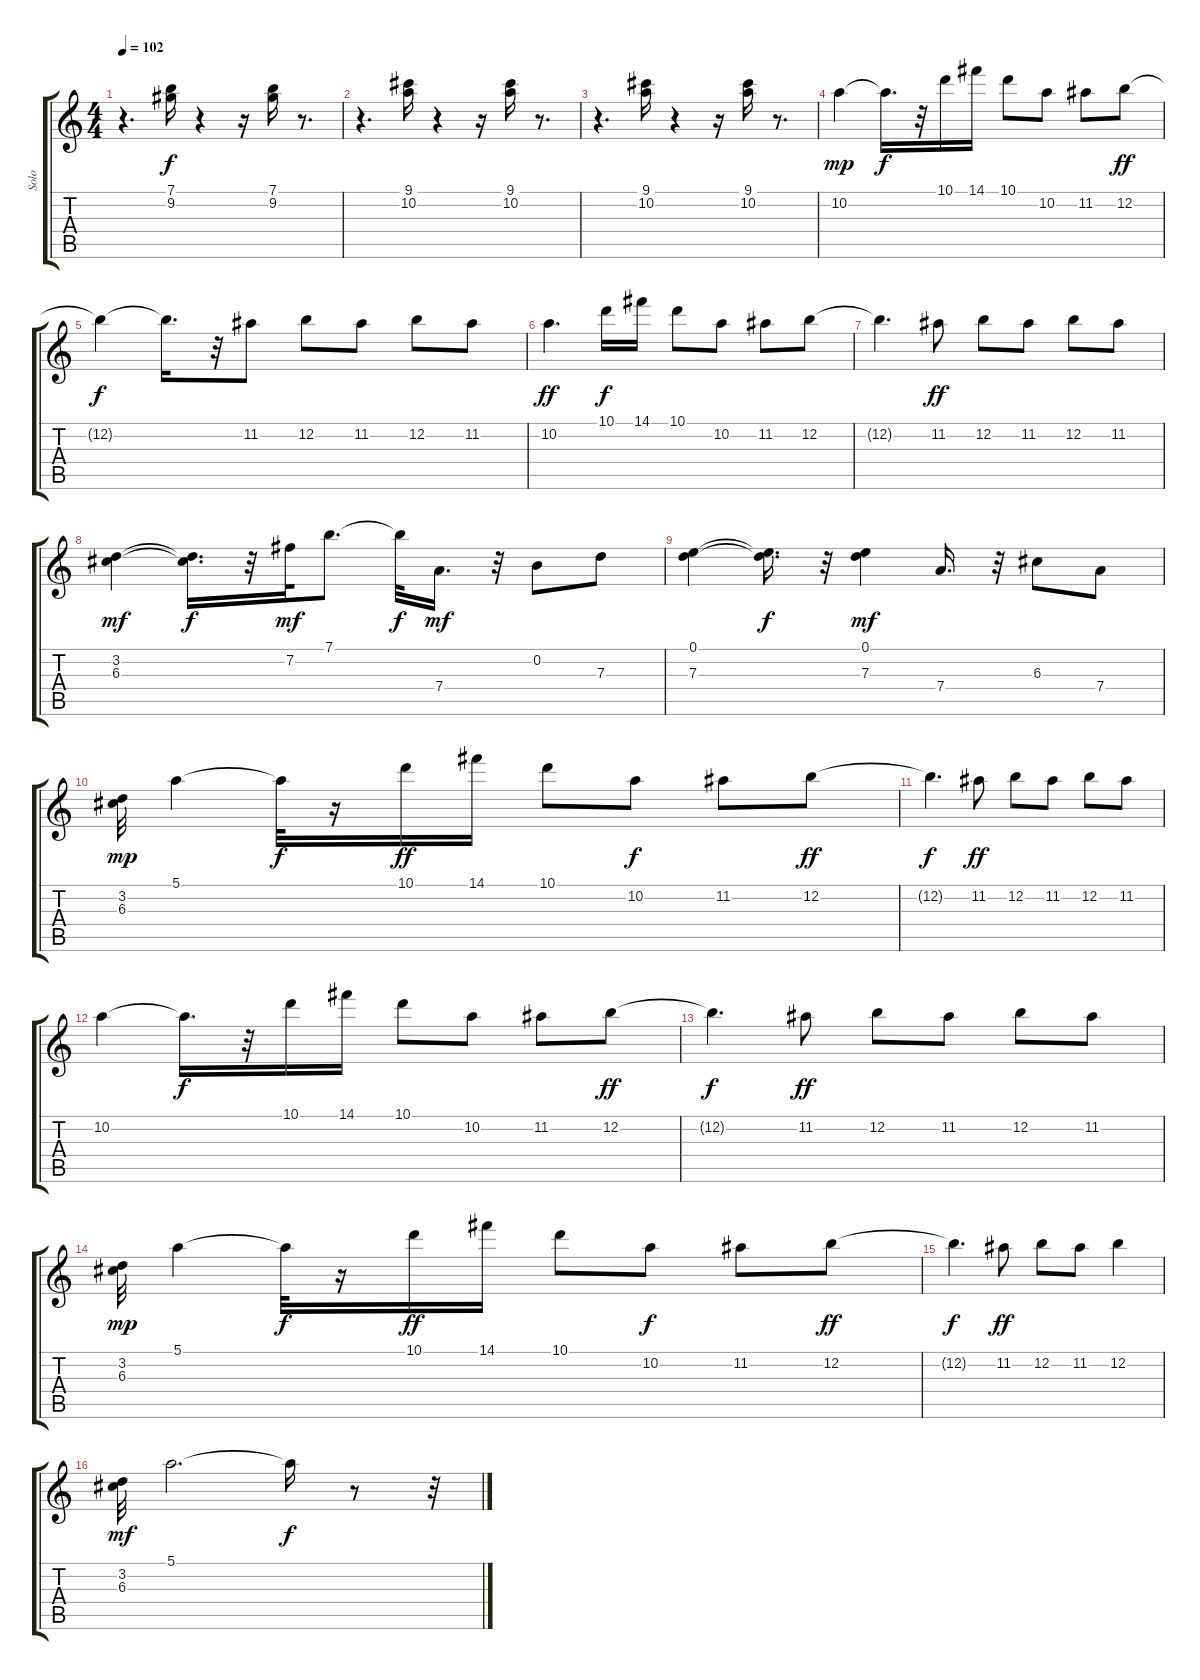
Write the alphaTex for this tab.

\track ("Solo" "Solo") {instrument electricguitarclean}
\staff {score tabs}
\tuning (E4 B3 G3 D3 A2 E2) {hide}
\ts (4 4)
\tempo 102
\clef g2
\ks c
r.4{d dy f} (7.1 9.2).16 r.4 r.16 (7.1 9.2).16 r.8{d} |
r.4{d} (9.1 10.2).16 r.4 r.16 (9.1 10.2).16 r.8{d} |
r.4{d} (9.1 10.2).16 r.4 r.16 (9.1 10.2).16 r.8{d} |
10.2.4{dy mp} 10.2{t}.16{d dy f} r.32 10.1.16 14.1.16 10.1.8 10.2.8 11.2.8 12.2.8{dy ff} |
12.2{t}.4{dy f} 12.2{t}.16{d} r.32 11.2.8 12.2.8 11.2.8 12.2.8 11.2.8 |
10.2.4{d dy ff} 10.1.16{dy f} 14.1.16 10.1.8 10.2.8 11.2.8 12.2.8 |
12.2{t}.4{d} 11.2.8{dy ff} 12.2.8 11.2.8 12.2.8 11.2.8 |
(3.2 6.3).4{dy mf} (3.2{t} 6.3{t}).16{d dy f} r.32 7.2.32{dy mf} 7.1.8{d} 7.1{t}.32{dy f} 7.4.16{d dy mf} r.32 0.2.8 7.3.8 |
(0.1 7.3).4 (0.1{t} 7.3{t}).16{d dy f} r.32 (0.1 7.3).4{dy mf} 7.4.16{d} r.32 6.3.8 7.4.8 |
(3.2 6.3).32{dy mp} 5.1.4 5.1{t}.32{dy f} r.16 10.1.16{dy ff} 14.1.16 10.1.8 10.2.8{dy f} 11.2.8 12.2.8{dy ff} |
12.2{t}.4{d dy f} 11.2.8{dy ff} 12.2.8 11.2.8 12.2.8 11.2.8 |
10.2.4 10.2{t}.16{d dy f} r.32 10.1.16 14.1.16 10.1.8 10.2.8 11.2.8 12.2.8{dy ff} |
12.2{t}.4{d dy f} 11.2.8{dy ff} 12.2.8 11.2.8 12.2.8 11.2.8 |
(3.2 6.3).32{dy mp} 5.1.4 5.1{t}.32{dy f} r.16 10.1.16{dy ff} 14.1.16 10.1.8 10.2.8{dy f} 11.2.8 12.2.8{dy ff} |
12.2{t}.4{d dy f} 11.2.8{dy ff} 12.2.8 11.2.8 12.2.4 |
(3.2 6.3).32{dy mf} 5.1.2{d} 5.1{t}.16{dy f} r.8 r.32
